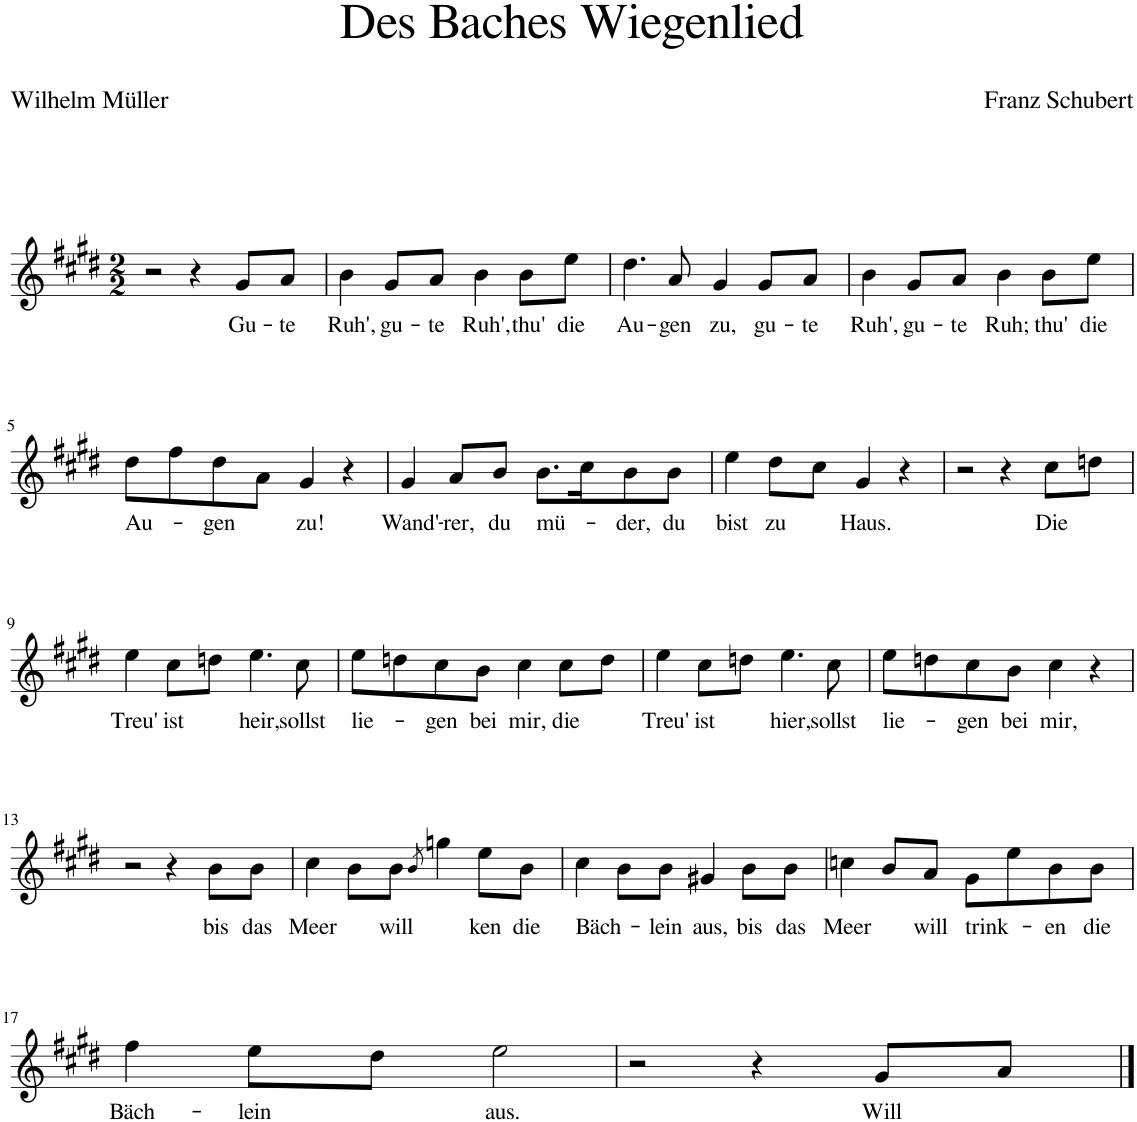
**kern	**text
*part1	*part1
*staff1	*staff1
*I"Piano	*
*I'Pno	*
*clefG2	*
*k[f#c#g#d#]	*
*M2/2	*
=1	=1
2r	.
4r	.
!	!LO:LY:b
8g#/L	Gu-
!	!LO:LY:b
8a/J	-te
=2	=2
!	!LO:LY:b
4b\	Ruh',
!	!LO:LY:b
8g#/L	gu-
!	!LO:LY:b
8a/J	-te
!	!LO:LY:b
4b\	Ruh',
!	!LO:LY:b
8b\L	thu'
!	!LO:LY:b
8ee\J	die
=3	=3
!	!LO:LY:b
4.dd#\	Au-
!	!LO:LY:b
8a/	-gen
!	!LO:LY:b
4g#/	zu,
!	!LO:LY:b
8g#/L	gu-
!	!LO:LY:b
8a/J	-te
=4	=4
!	!LO:LY:b
4b\	Ruh',
!	!LO:LY:b
8g#/L	gu-
!	!LO:LY:b
8a/J	-te
!	!LO:LY:b
4b\	Ruh;
!	!LO:LY:b
8b\L	thu'
!	!LO:LY:b
8ee\J	die
!!LO:LB:g=z
=5	=5
!	!LO:LY:b
8dd#\L	Au-
8ff#\	.
!	!LO:LY:b
8dd#\	-gen
8a\J	.
!	!LO:LY:b
4g#/	zu!
4r	.
=6	=6
!	!LO:LY:b
4g#/	Wand'-
!	!LO:LY:b
8a/L	-rer,
!	!LO:LY:b
8b/J	du
!	!LO:LY:b
8.b\L	mü-
16cc#\K	.
!	!LO:LY:b
8b\	-der,
!	!LO:LY:b
8b\J	du
=7	=7
!	!LO:LY:b
4ee\	bist
!	!LO:LY:b
8dd#\L	zu
8cc#\J	.
!	!LO:LY:b
4g#/	Haus.
4r	.
=8	=8
2r	.
4r	.
!	!LO:LY:b
8cc#\L	Die
8ddn\J	.
!!LO:LB:g=z
=9	=9
!	!LO:LY:b
4ee\	Treu'
!	!LO:LY:b
8cc#\L	ist
8ddn\J	.
!	!LO:LY:b
4.ee\	heir,
!	!LO:LY:b
8cc#\	sollst
=10	=10
!	!LO:LY:b
8ee\L	lie-
8ddn\	.
!	!LO:LY:b
8cc#\	-gen
!	!LO:LY:b
8b\J	bei
!	!LO:LY:b
4cc#\	mir,
!	!LO:LY:b
8cc#\L	die
8dd\J	.
=11	=11
!	!LO:LY:b
4ee\	Treu'
!	!LO:LY:b
8cc#\L	ist
8ddn\J	.
!	!LO:LY:b
4.ee\	hier,
!	!LO:LY:b
8cc#\	sollst
=12	=12
!	!LO:LY:b
8ee\L	lie-
8ddn\	.
!	!LO:LY:b
8cc#\	-gen
!	!LO:LY:b
8b\J	bei
!	!LO:LY:b
4cc#\	mir,
4r	.
!!LO:LB:g=z
=13	=13
2r	.
4r	.
!	!LO:LY:b
8b\L	bis
!	!LO:LY:b
8b\J	das
=14	=14
!	!LO:LY:b
4cc#\	Meer
8b\L	.
!	!LO:LY:b
8b\J	will
8qb/	.
4ggn\	.
!	!LO:LY:b
8ee\L	-ken
!	!LO:LY:b
8b\J	die
=15	=15
!	!LO:LY:b
4cc#\	Bäch-
8b\L	.
!	!LO:LY:b
8b\J	-lein
!	!LO:LY:b
4g#X/	aus,
!	!LO:LY:b
8b\L	bis
!	!LO:LY:b
8b\J	das
=16	=16
!	!LO:LY:b
4ccn\	Meer
8b/L	.
!	!LO:LY:b
8a/J	will
!	!LO:LY:b
8g#\L	trink-
8ee\	.
!	!LO:LY:b
8b\	-en
!	!LO:LY:b
8b\J	die
!!LO:LB:g=z
=17	=17
!	!LO:LY:b
4ff#\	Bäch-
!	!LO:LY:b
8ee\L	-lein
8dd#\J	.
!	!LO:LY:b
2ee\	aus.
=18	=18
2r	.
4r	.
!	!LO:LY:b
8g#/L	Will
8a/J	.
==	==
*-	*-
